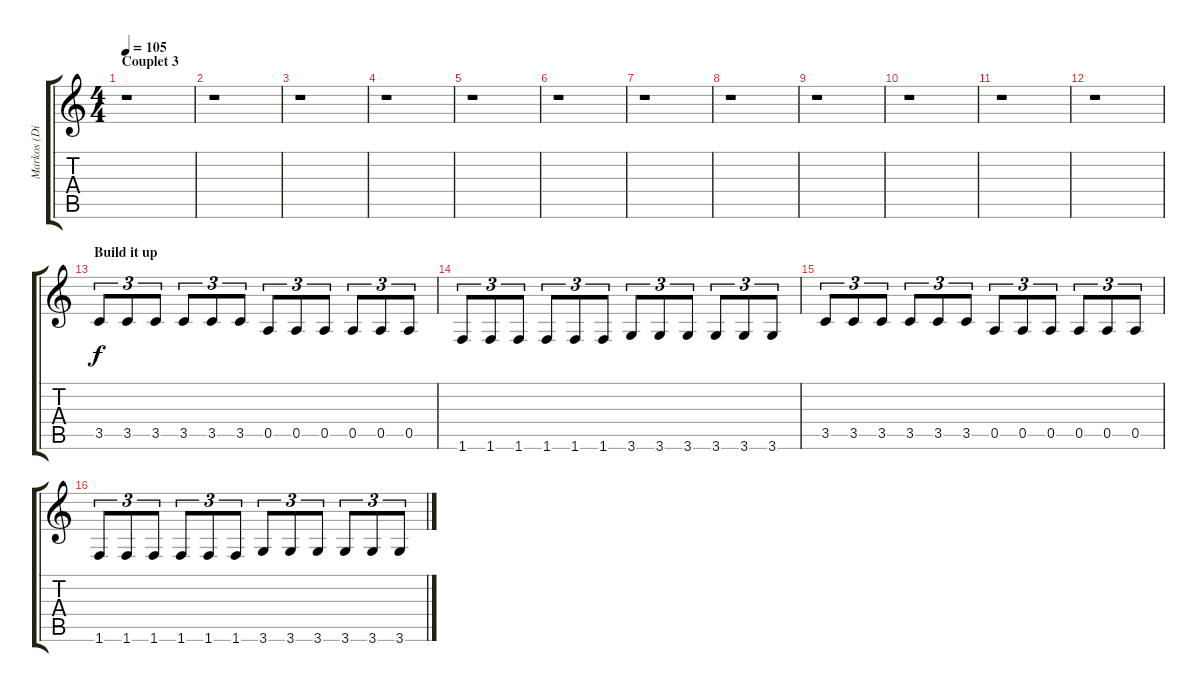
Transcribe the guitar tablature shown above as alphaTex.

\track ("Markos (Dist.)" "Markos (Di") {instrument distortionguitar}
\staff {score tabs}
\tuning (E4 B3 G3 D3 A2 E2) {hide}
\ts (4 4)
\section ("" "Couplet 3")
\tempo 105
\clef g2
\ks c
r.1{dy f} |
r.1 |
r.1 |
r.1 |
r.1 |
r.1 |
r.1 |
r.1 |
r.1 |
r.1 |
r.1 |
r.1 |
\section ("" "Build it up")
3.5.8{tu (3 2)} 3.5.8{tu (3 2)} 3.5.8{tu (3 2)} 3.5.8{tu (3 2)} 3.5.8{tu (3 2)} 3.5.8{tu (3 2)} 0.5.8{tu (3 2)} 0.5.8{tu (3 2)} 0.5.8{tu (3 2)} 0.5.8{tu (3 2)} 0.5.8{tu (3 2)} 0.5.8{tu (3 2)} |
1.6.8{tu (3 2)} 1.6.8{tu (3 2)} 1.6.8{tu (3 2)} 1.6.8{tu (3 2)} 1.6.8{tu (3 2)} 1.6.8{tu (3 2)} 3.6.8{tu (3 2)} 3.6.8{tu (3 2)} 3.6.8{tu (3 2)} 3.6.8{tu (3 2)} 3.6.8{tu (3 2)} 3.6.8{tu (3 2)} |
3.5.8{tu (3 2)} 3.5.8{tu (3 2)} 3.5.8{tu (3 2)} 3.5.8{tu (3 2)} 3.5.8{tu (3 2)} 3.5.8{tu (3 2)} 0.5.8{tu (3 2)} 0.5.8{tu (3 2)} 0.5.8{tu (3 2)} 0.5.8{tu (3 2)} 0.5.8{tu (3 2)} 0.5.8{tu (3 2)} |
1.6.8{tu (3 2)} 1.6.8{tu (3 2)} 1.6.8{tu (3 2)} 1.6.8{tu (3 2)} 1.6.8{tu (3 2)} 1.6.8{tu (3 2)} 3.6.8{tu (3 2)} 3.6.8{tu (3 2)} 3.6.8{tu (3 2)} 3.6.8{tu (3 2)} 3.6.8{tu (3 2)} 3.6.8{tu (3 2)}
